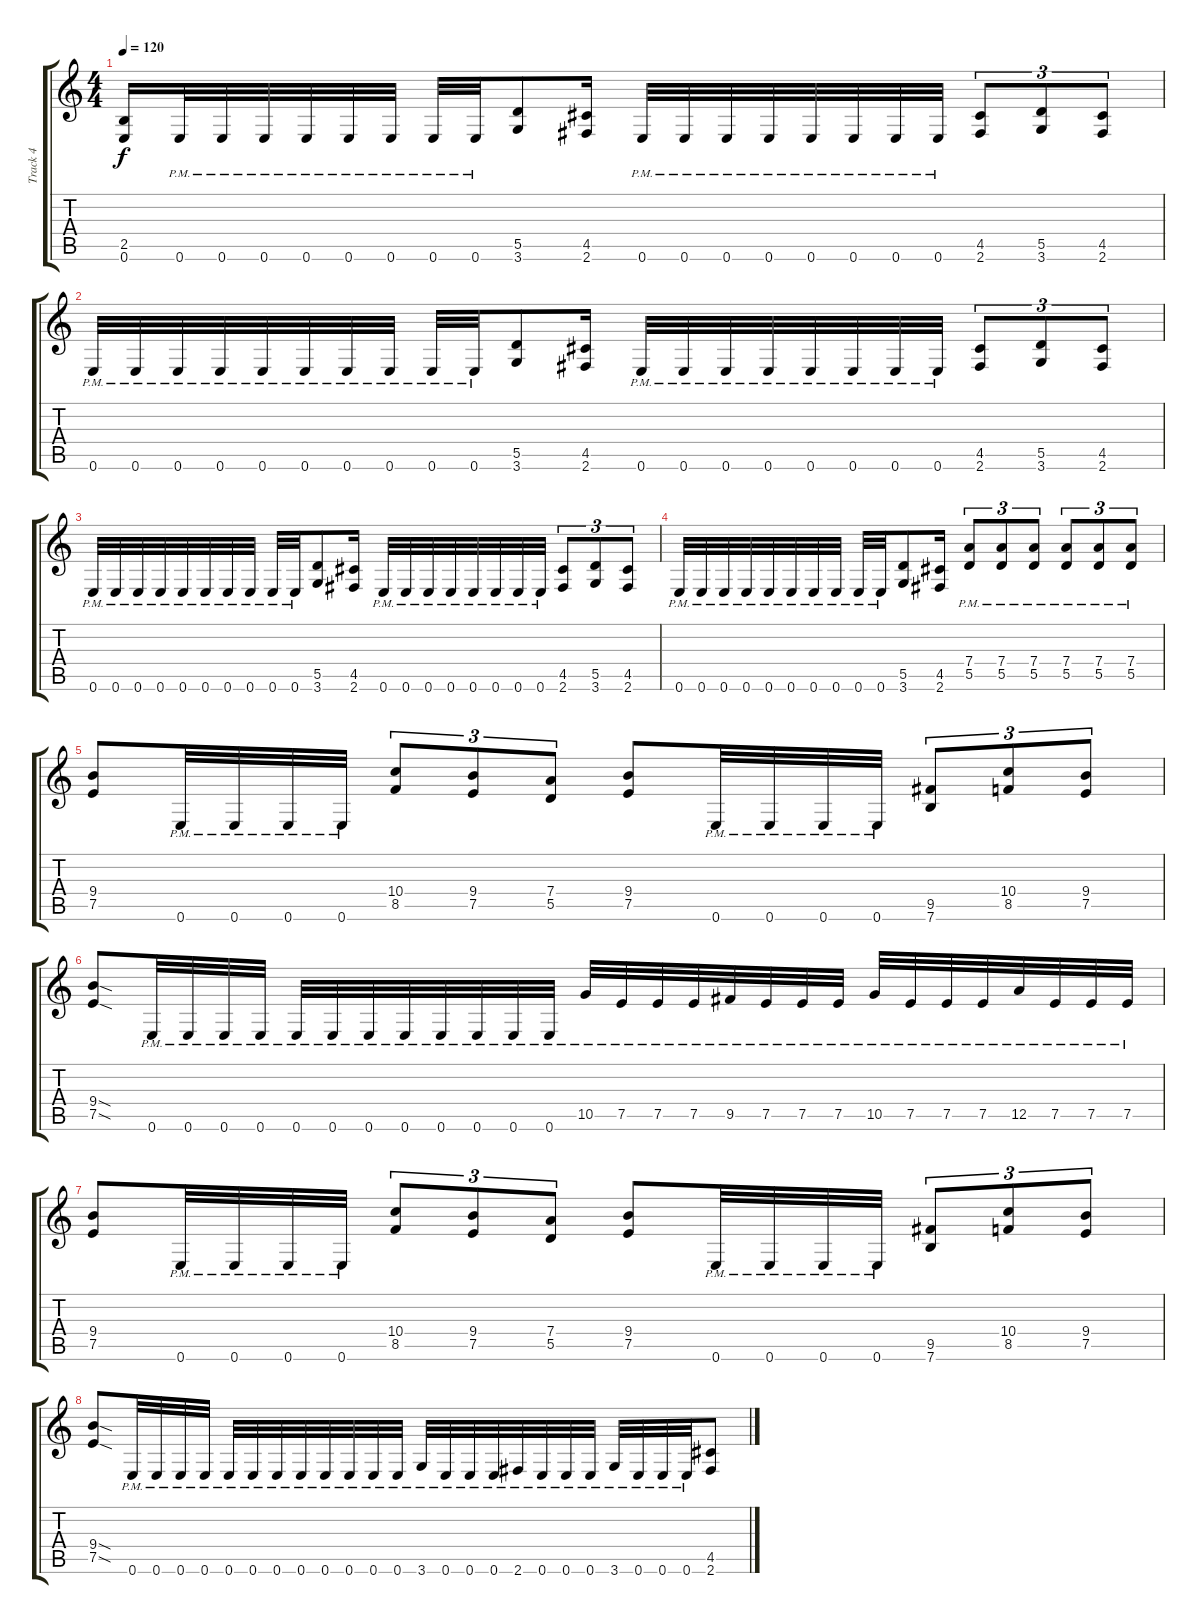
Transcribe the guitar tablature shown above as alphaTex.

\track ("Track 4" "Track 4") {instrument distortionguitar}
\staff {score tabs}
\tuning (E4 B3 G3 D3 A2 E2) {hide}
\ts (4 4)
\tempo 120
\clef g2
\ks c
(2.5 0.6).16{dy f} 0.6{pm}.32 0.6{pm}.32 0.6{pm}.32 0.6{pm}.32 0.6{pm}.32 0.6{pm}.32 0.6{pm}.32 0.6{pm}.32 (5.5 3.6).8 (4.5 2.6).16 0.6{pm}.32 0.6{pm}.32 0.6{pm}.32 0.6{pm}.32 0.6{pm}.32 0.6{pm}.32 0.6{pm}.32 0.6{pm}.32 (4.5 2.6).8{tu (3 2)} (5.5 3.6).8{tu (3 2)} (4.5 2.6).8{tu (3 2)} |
0.6{pm}.32 0.6{pm}.32 0.6{pm}.32 0.6{pm}.32 0.6{pm}.32 0.6{pm}.32 0.6{pm}.32 0.6{pm}.32 0.6{pm}.32 0.6{pm}.32 (5.5 3.6).8 (4.5 2.6).16 0.6{pm}.32 0.6{pm}.32 0.6{pm}.32 0.6{pm}.32 0.6{pm}.32 0.6{pm}.32 0.6{pm}.32 0.6{pm}.32 (4.5 2.6).8{tu (3 2)} (5.5 3.6).8{tu (3 2)} (4.5 2.6).8{tu (3 2)} |
0.6{pm}.32 0.6{pm}.32 0.6{pm}.32 0.6{pm}.32 0.6{pm}.32 0.6{pm}.32 0.6{pm}.32 0.6{pm}.32 0.6{pm}.32 0.6{pm}.32 (5.5 3.6).8 (4.5 2.6).16 0.6{pm}.32 0.6{pm}.32 0.6{pm}.32 0.6{pm}.32 0.6{pm}.32 0.6{pm}.32 0.6{pm}.32 0.6{pm}.32 (4.5 2.6).8{tu (3 2)} (5.5 3.6).8{tu (3 2)} (4.5 2.6).8{tu (3 2)} |
0.6{pm}.32 0.6{pm}.32 0.6{pm}.32 0.6{pm}.32 0.6{pm}.32 0.6{pm}.32 0.6{pm}.32 0.6{pm}.32 0.6{pm}.32 0.6{pm}.32 (5.5 3.6).8 (4.5 2.6).16 (7.4{pm} 5.5{pm}).8{tu (3 2)} (7.4{pm} 5.5{pm}).8{tu (3 2)} (7.4{pm} 5.5{pm}).8{tu (3 2)} (7.4{pm} 5.5{pm}).8{tu (3 2)} (7.4{pm} 5.5{pm}).8{tu (3 2)} (7.4{pm} 5.5{pm}).8{tu (3 2)} |
(9.4 7.5).8 0.6{pm}.32 0.6{pm}.32 0.6{pm}.32 0.6{pm}.32 (10.4 8.5).8{tu (3 2)} (9.4 7.5).8{tu (3 2)} (7.4 5.5).8{tu (3 2)} (9.4 7.5).8 0.6{pm}.32 0.6{pm}.32 0.6{pm}.32 0.6{pm}.32 (9.5 7.6).8{tu (3 2)} (10.4 8.5).8{tu (3 2)} (9.4 7.5).8{tu (3 2)} |
(9.4{sod} 7.5{sod}).8 0.6{pm}.32 0.6{pm}.32 0.6{pm}.32 0.6{pm}.32 0.6{pm}.32 0.6{pm}.32 0.6{pm}.32 0.6{pm}.32 0.6{pm}.32 0.6{pm}.32 0.6{pm}.32 0.6{pm}.32 10.5{pm}.32 7.5{pm}.32 7.5{pm}.32 7.5{pm}.32 9.5{pm}.32 7.5{pm}.32 7.5{pm}.32 7.5{pm}.32 10.5{pm}.32 7.5{pm}.32 7.5{pm}.32 7.5{pm}.32 12.5{pm}.32 7.5{pm}.32 7.5{pm}.32 7.5{pm}.32 |
(9.4 7.5).8 0.6{pm}.32 0.6{pm}.32 0.6{pm}.32 0.6{pm}.32 (10.4 8.5).8{tu (3 2)} (9.4 7.5).8{tu (3 2)} (7.4 5.5).8{tu (3 2)} (9.4 7.5).8 0.6{pm}.32 0.6{pm}.32 0.6{pm}.32 0.6{pm}.32 (9.5 7.6).8{tu (3 2)} (10.4 8.5).8{tu (3 2)} (9.4 7.5).8{tu (3 2)} |
(9.4{sod} 7.5{sod}).8 0.6{pm}.32 0.6{pm}.32 0.6{pm}.32 0.6{pm}.32 0.6{pm}.32 0.6{pm}.32 0.6{pm}.32 0.6{pm}.32 0.6{pm}.32 0.6{pm}.32 0.6{pm}.32 0.6{pm}.32 3.6{pm}.32 0.6{pm}.32 0.6{pm}.32 0.6{pm}.32 2.6{pm}.32 0.6{pm}.32 0.6{pm}.32 0.6{pm}.32 3.6{pm}.32 0.6{pm}.32 0.6{pm}.32 0.6{pm}.32 (4.5 2.6).8
